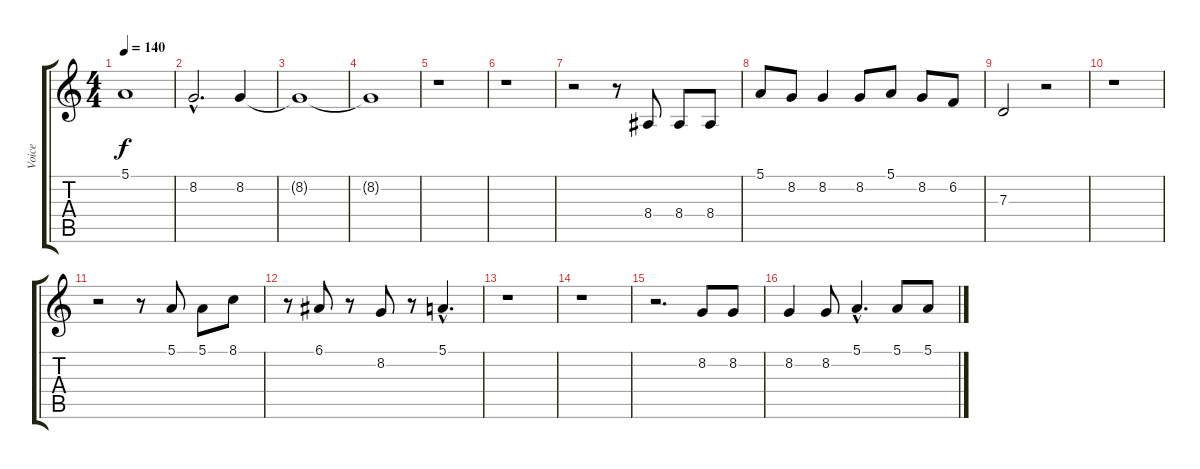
\track ("Voice" "Voice") {instrument englishhorn}
\staff {score tabs}
\tuning (E4 B3 G3 D3 A2 E2) {hide}
\ts (4 4)
\tempo 140
\clef g2
\ks c
5.1.1{dy f} |
8.2{hac}.2{d} 8.2.4 |
8.2{t}.1 |
8.2{t}.1 |
r.1 |
r.1 |
r.2 r.8 8.4.8 8.4.8 8.4.8 |
5.1.8 8.2.8 8.2.4 8.2.8 5.1.8 8.2.8 6.2.8 |
7.3.2 r.2 |
r.1 |
r.2 r.8 5.1.8 5.1.8 8.1.8 |
r.8 6.1.8 r.8 8.2.8 r.8 5.1{hac}.4{d} |
r.1 |
r.1 |
r.2{d} 8.2.8 8.2.8 |
8.2.4 8.2.8 5.1{hac}.4{d} 5.1.8 5.1.8
